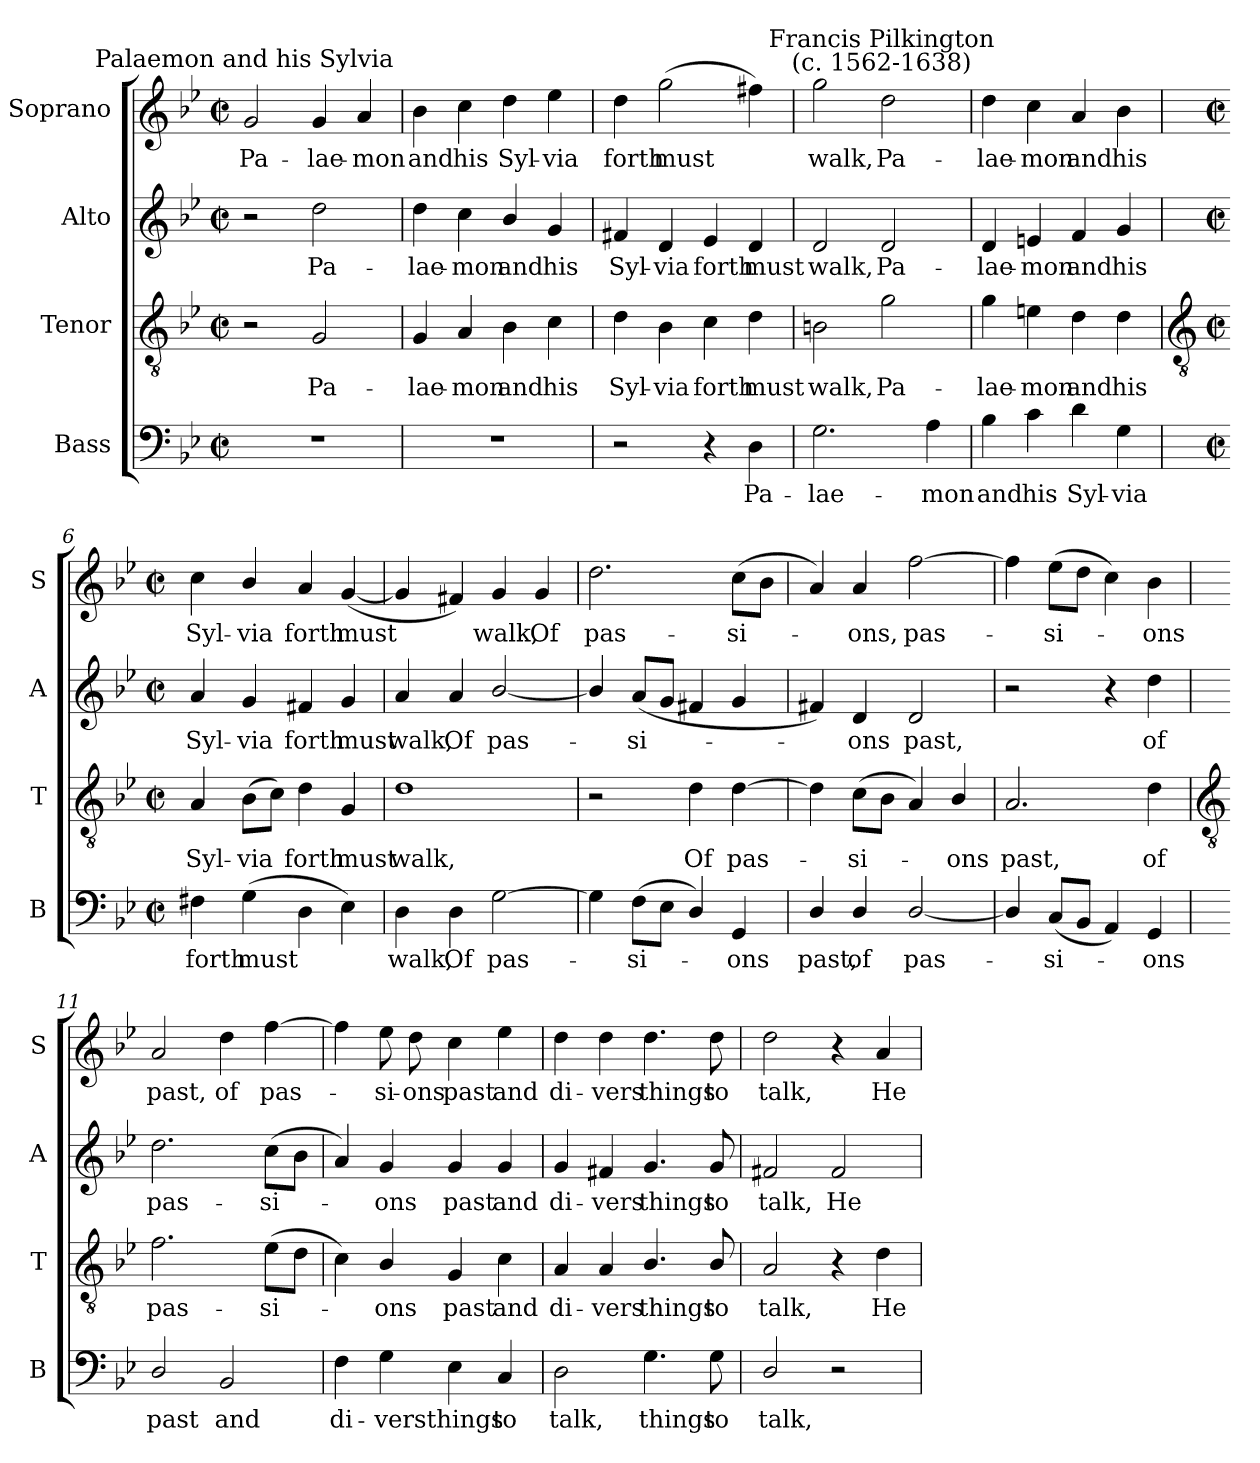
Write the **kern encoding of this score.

**kern	**text	**kern	**text	**kern	**text	**kern	**text
*part4	*part4	*part3	*part3	*part2	*part2	*part1	*part1
*staff4	*staff4	*staff3	*staff3	*staff2	*staff2	*staff1	*staff1
*I"Bass	*	*I"Tenor	*	*I"Alto	*	*I"Soprano	*
*I'B	*	*I'T	*	*I'A	*	*I'S	*
*clefF4	*	*clefGv2	*	*clefG2	*	*clefG2	*
*k[b-e-]	*	*k[b-e-]	*	*k[b-e-]	*	*k[b-e-]	*
*B-:	*	*B-:	*	*B-:	*	*B-:	*
*M2/2	*	*M2/2	*	*M2/2	*	*M2/2	*
*met(c|)	*	*met(c|)	*	*met(c|)	*	*met(c|)	*
=1	=1	=1	=1	=1	=1	=1	=1
!	!	!	!	!	!	!LO:TX:a:cj:t=Palaemon and his Sylvia	!
!	!	!	!	!	!	!	!LO:LY:b
1r	.	2r	.	2r	.	2g	Pa-
!	!	!	!LO:LY:b	!	!LO:LY:b	!	!LO:LY:b
.	.	2G	Pa-	2dd	Pa-	4g	-lae-
!	!	!	!	!	!	!	!LO:LY:b
.	.	.	.	.	.	4a	-mon
=2	=2	=2	=2	=2	=2	=2	=2
!	!	!	!LO:LY:b	!	!LO:LY:b	!	!LO:LY:b
1r	.	4G	-lae-	4dd	-lae-	4b-	and
!	!	!	!LO:LY:b	!	!LO:LY:b	!	!LO:LY:b
.	.	4A	-mon	4cc	-mon	4cc	his
!	!	!	!LO:LY:b	!	!LO:LY:b	!	!LO:LY:b
.	.	4B-	and	4b-/	and	4dd	Syl-
!	!	!	!LO:LY:b	!	!LO:LY:b	!	!LO:LY:b
.	.	4c	his	4g	his	4ee-	-via
=3	=3	=3	=3	=3	=3	=3	=3
!	!	!	!LO:LY:b	!	!LO:LY:b	!	!LO:LY:b
2r	.	4d	Syl-	4f#X	Syl-	4dd	forth
!	!	!	!LO:LY:b	!	!LO:LY:b	!	!LO:LY:b
.	.	4B-	-via	4d	-via	(>2gg	must
!	!	!	!LO:LY:b	!	!LO:LY:b	!	!
4r	.	4c	forth	4e-	forth	.	.
!	!LO:LY:b	!	!LO:LY:b	!	!LO:LY:b	!	!
4D	Pa-	4d	must	4d	must	4ff#X)	.
=4	=4	=4	=4	=4	=4	=4	=4
!	!LO:LY:b	!	!LO:LY:b	!	!LO:LY:b	!	!LO:LY:b
2.G	-lae-	2Bn	walk,	2d	walk,	2gg	walk,
!	!	!	!	!	!	!LO:TX:a:cj:t=Francis Pilkington\n(c. 1562-1638)	!
!	!	!	!LO:LY:b	!	!LO:LY:b	!	!LO:LY:b
.	.	2g	Pa-	2d	Pa-	2dd	Pa-
!	!LO:LY:b	!	!	!	!	!	!
4A	-mon	.	.	.	.	.	.
=5	=5	=5	=5	=5	=5	=5	=5
!	!LO:LY:b	!	!LO:LY:b	!	!LO:LY:b	!	!LO:LY:b
4B-	and	4g	-lae-	4d	-lae-	4dd	-lae-
!	!LO:LY:b	!	!LO:LY:b	!	!LO:LY:b	!	!LO:LY:b
4c	his	4en	-mon	4en	-mon	4cc	-mon
!	!LO:LY:b	!	!LO:LY:b	!	!LO:LY:b	!	!LO:LY:b
4d	Syl-	4d	and	4f	and	4a	and
!	!LO:LY:b	!	!LO:LY:b	!	!LO:LY:b	!	!LO:LY:b
4G	-via	4d	his	4g	his	4b-	his
!!LO:LB:g=z
=6	=6	=6	=6	=6	=6	=6	=6
*	*	*clefGv2	*	*	*	*	*
*M2/2	*	*M2/2	*	*M2/2	*	*M2/2	*
*met(c|)	*	*met(c|)	*	*met(c|)	*	*met(c|)	*
!	!LO:LY:b	!	!LO:LY:b	!	!LO:LY:b	!	!LO:LY:b
4F#X	forth	4A	Syl-	4a	Syl-	4cc	Syl-
!	!LO:LY:b	!	!LO:LY:b	!	!LO:LY:b	!	!LO:LY:b
(>4G	must	(>8B-L	-via	4g	-via	4b-/	-via
.	.	8cJ)	.	.	.	.	.
!	!	!	!LO:LY:b	!	!LO:LY:b	!	!LO:LY:b
4D	.	4d	forth	4f#X	forth	4a	forth
!	!	!	!LO:LY:b	!	!LO:LY:b	!	!LO:LY:b
4E-)	.	4G	must	4g	must	(<[4g	must
=7	=7	=7	=7	=7	=7	=7	=7
!	!LO:LY:b	!	!LO:LY:b	!	!LO:LY:b	!	!
4D	walk,	1d	walk,	4a	walk,	4g]	.
!	!LO:LY:b	!	!	!	!LO:LY:b	!	!
4D	Of	.	.	4a	Of	4f#X)	.
!	!LO:LY:b	!	!	!	!LO:LY:b	!	!LO:LY:b
[2G	pas-	.	.	[2b-/	pas-	4g	walk,
!	!	!	!	!	!	!	!LO:LY:b
.	.	.	.	.	.	4g	Of
=8	=8	=8	=8	=8	=8	=8	=8
!	!	!	!	!	!	!	!LO:LY:b
4G]	.	2r	.	4b-/]	.	2.dd	pas-
!	!LO:LY:b	!	!	!	!LO:LY:b	!	!
(>8FL	si-	.	.	(<8aL	si-	.	.
8E-J	.	.	.	8gJ	.	.	.
!	!	!	!LO:LY:b	!	!	!	!
4D/)	.	4d	Of	4f#X	.	.	.
!	!LO:LY:b	!	!LO:LY:b	!	!	!	!LO:LY:b
4GG	ons	[4d	pas-	4g	.	(>8ccL	-si-
.	.	.	.	.	.	8b-J	.
=9	=9	=9	=9	=9	=9	=9	=9
!	!LO:LY:b	!	!	!	!	!	!
4D/	past,	4d]	.	4f#X)	.	4a)	.
!	!LO:LY:b	!	!LO:LY:b	!	!LO:LY:b	!	!LO:LY:b
4D/	of	(>8cL	si-	4d	ons	4a	ons,
.	.	8B-J	.	.	.	.	.
!	!LO:LY:b	!	!	!	!LO:LY:b	!	!LO:LY:b
[2D/	pas-	4A)	.	2d	past,	[2ff	pas-
!	!	!	!LO:LY:b	!	!	!	!
.	.	4B-/	ons	.	.	.	.
=10	=10	=10	=10	=10	=10	=10	=10
!	!	!	!LO:LY:b	!	!	!	!
4D/]	.	2.A	past,	2r	.	4ff]	.
!	!LO:LY:b	!	!	!	!	!	!LO:LY:b
(<8CL	si-	.	.	.	.	(>8ee-L	si-
8BB-J	.	.	.	.	.	8ddJ	.
4AA)	.	.	.	4r	.	4cc)	.
!	!LO:LY:b	!	!LO:LY:b	!	!LO:LY:b	!	!LO:LY:b
4GG	ons	4d	of	4dd	of	4b-	ons
!!LO:LB:g=z
=11	=11	=11	=11	=11	=11	=11	=11
*	*	*clefGv2	*	*	*	*	*
!	!LO:LY:b	!	!LO:LY:b	!	!LO:LY:b	!	!LO:LY:b
2D/	past	2.f	pas-	2.dd	pas-	2a	past,
!	!LO:LY:b	!	!	!	!	!	!LO:LY:b
2BB-	and	.	.	.	.	4dd	of
!	!	!	!LO:LY:b	!	!LO:LY:b	!	!LO:LY:b
.	.	(>8e-L	-si-	(>8ccL	-si-	[4ff	pas-
.	.	8dJ	.	8b-J	.	.	.
=12	=12	=12	=12	=12	=12	=12	=12
!	!LO:LY:b	!	!	!	!	!	!
4F	di-	4c)	.	4a)	.	4ff]	.
!	!LO:LY:b	!	!LO:LY:b	!	!LO:LY:b	!	!LO:LY:b
4G	-vers	4B-/	ons	4g	ons	8ee-	si-
!	!	!	!	!	!	!	!LO:LY:b
.	.	.	.	.	.	8dd	-ons
!	!LO:LY:b	!	!LO:LY:b	!	!LO:LY:b	!	!LO:LY:b
4E-	things	4G	past	4g	past	4cc	past
!	!LO:LY:b	!	!LO:LY:b	!	!LO:LY:b	!	!LO:LY:b
4C	to	4c	and	4g	and	4ee-	and
=13	=13	=13	=13	=13	=13	=13	=13
!	!LO:LY:b	!	!LO:LY:b	!	!LO:LY:b	!	!LO:LY:b
2D	talk,	4A	di-	4g	di-	4dd	di-
!	!	!	!LO:LY:b	!	!LO:LY:b	!	!LO:LY:b
.	.	4A	-vers	4f#X	-vers	4dd	-vers
!	!LO:LY:b	!	!LO:LY:b	!	!LO:LY:b	!	!LO:LY:b
4.G	things	4.B-/	things	4.g	things	4.dd	things
!	!LO:LY:b	!	!LO:LY:b	!	!LO:LY:b	!	!LO:LY:b
8G	to	8B-/	to	8g	to	8dd	to
=14	=14	=14	=14	=14	=14	=14	=14
!	!LO:LY:b	!	!LO:LY:b	!	!LO:LY:b	!	!LO:LY:b
2D/	talk,	2A	talk,	2f#X	talk,	2dd	talk,
!	!	!	!	!	!LO:LY:b	!	!
2r	.	4r	.	2f#	He	4r	.
!	!	!	!LO:LY:b	!	!	!	!LO:LY:b
.	.	4d	He	.	.	4a	He
=	=	=	=	=	=	=	=
*-	*-	*-	*-	*-	*-	*-	*-
